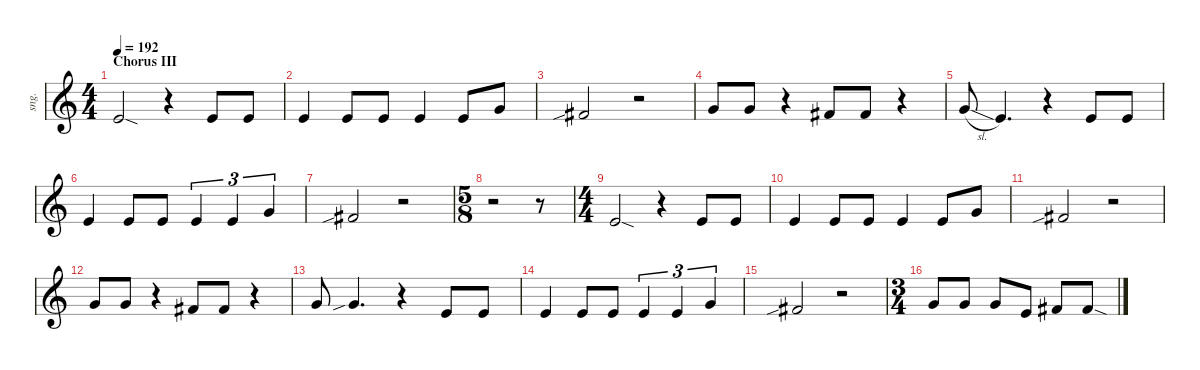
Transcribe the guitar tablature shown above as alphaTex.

\defaultSystemsLayout 4
\hideDynamics
\bracketExtendMode nobrackets
\otherSystemsTrackNameOrientation horizontal
\track ("Singer" "sng.") {defaultSystemsLayout 4 multiBarRest instrument voiceoohs}
\staff {score}
\tuning (E4 B3 G3 D3 A2 E2)
\ts (4 4)
\beaming (8 2 2 2 2)
\section ("" "Chorus III")
\tempo 192
\clef g2
\ks c
5.2{sod}.2{dy f beam Up} r.4{beam Up} 5.2.8{beam Up} 5.2.8{beam Up} |
5.2.4{beam Up} 5.2.8{beam Up} 5.2.8{beam Up} 5.2.4{beam Up} 5.2.8{beam Up} 8.2.8{beam Up} |
7.2{sib acc #}.2{beam Up} r.2{beam Up} |
8.2.8{beam Up} 8.2.8{beam Up} r.4{beam Up} 7.2{acc #}.8{beam Up} 7.2{acc #}.8{beam Up} r.4{beam Up} |
8.2{sl}.8{beam Up} 5.2.4{d beam Up} r.4{beam Up} 5.2.8{beam Up} 5.2.8{beam Up} |
5.2.4{beam Up} 5.2.8{beam Up} 5.2.8{beam Up} 5.2.4{tu (3 2) beam Up} 5.2.4{tu (3 2) beam Up} 8.2.4{tu (3 2) beam Up} |
7.2{sib acc #}.2{beam Up} r.2{beam Up} |
\ts (5 8)
\beaming (8 3 2)
r.2{beam Down} r.8{beam Down} |
\ts (4 4)
\beaming (8 2 2 2 2)
5.2{sod}.2{beam Up} r.4{beam Up} 5.2.8{beam Up} 5.2.8{beam Up} |
5.2.4{beam Up} 5.2.8{beam Up} 5.2.8{beam Up} 5.2.4{beam Up} 5.2.8{beam Up} 8.2.8{beam Up} |
7.2{sib acc #}.2{beam Up} r.2{beam Up} |
8.2.8{beam Up} 8.2.8{beam Up} r.4{beam Up} 7.2{acc #}.8{beam Up} 7.2{acc #}.8{beam Up} r.4{beam Up} |
8.2.8{beam Up} 8.2{sib}.4{d beam Up} r.4{beam Up} 5.2.8{beam Up} 5.2.8{beam Up} |
5.2.4{beam Up} 5.2.8{beam Up} 5.2.8{beam Up} 5.2.4{tu (3 2) beam Up} 5.2.4{tu (3 2) beam Up} 8.2.4{tu (3 2) beam Up} |
7.2{sib acc #}.2{beam Up} r.2{beam Up} |
\ts (3 4)
\beaming (8 2 2 2)
8.2.8{beam Up} 8.2.8{beam Up} 8.2.8{beam Up} 5.2.8{beam Up} 7.2{acc #}.8{beam Up} 7.2{sod acc #}.8{beam Up}
